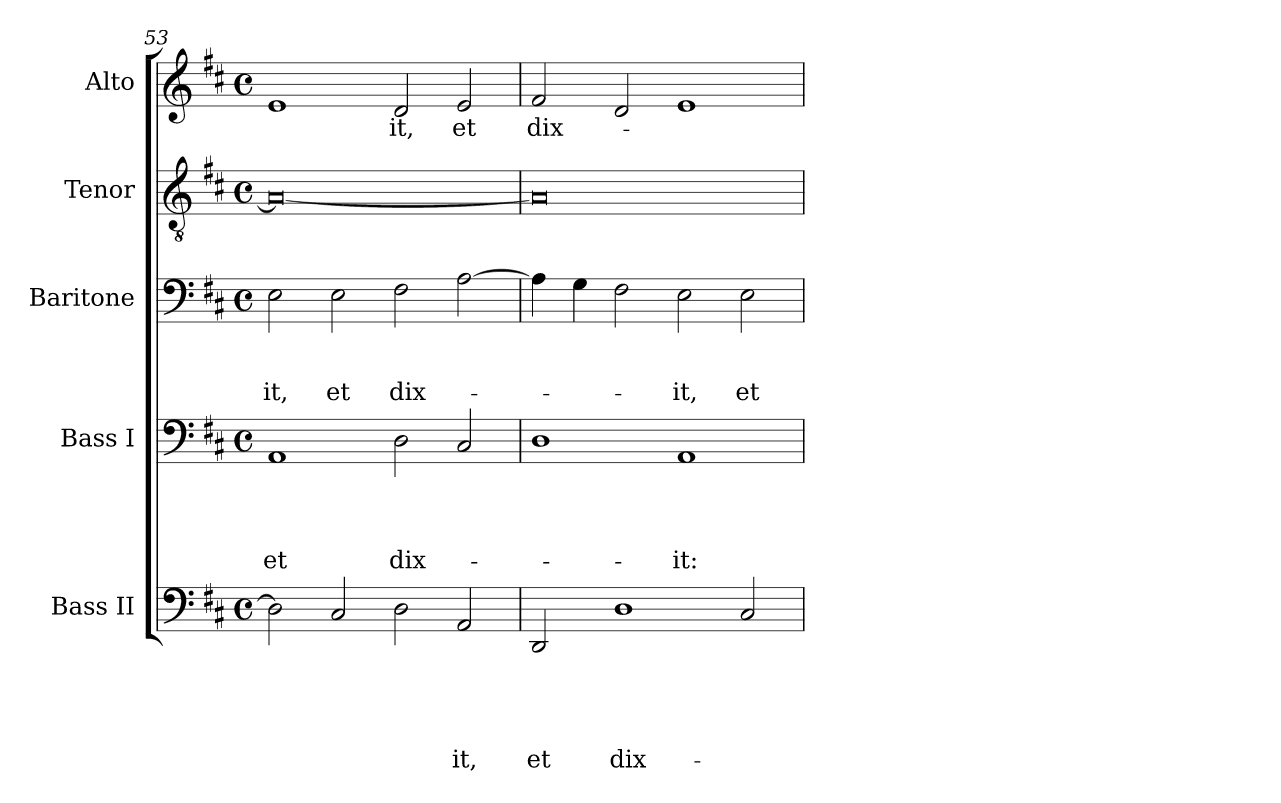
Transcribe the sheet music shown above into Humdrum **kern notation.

**kern	**text	**text	**text	**text	**text	**kern	**text	**text	**text	**text	**kern	**text	**text	**text	**kern	**text	**kern	**text
*part5	*part5	*part5	*part5	*part5	*part5	*part4	*part4	*part4	*part4	*part4	*part3	*part3	*part3	*part3	*part2	*part2	*part1	*part1
*staff5	*staff5	*staff5	*staff5	*staff5	*staff5	*staff4	*staff4	*staff4	*staff4	*staff4	*staff3	*staff3	*staff3	*staff3	*staff2	*staff2	*staff1	*staff1
*I"Bass II	*	*	*	*	*	*I"Bass I	*	*	*	*	*I"Baritone	*	*	*	*I"Tenor	*	*I"Alto	*
*clefF4	*	*	*	*	*	*clefF4	*	*	*	*	*clefF4	*	*	*	*clefGv2	*	*clefG2	*
*k[f#c#]	*	*	*	*	*	*k[f#c#]	*	*	*	*	*k[f#c#]	*	*	*	*k[f#c#]	*	*k[f#c#]	*
*D:	*	*	*	*	*	*D:	*	*	*	*	*D:	*	*	*	*D:	*	*D:	*
*M4/4	*	*	*	*	*	*M4/4	*	*	*	*	*M4/4	*	*	*	*M4/4	*	*M4/4	*
*met(c)	*	*	*	*	*	*met(c)	*	*	*	*	*met(c)	*	*	*	*met(c)	*	*met(c)	*
=53	=53	=53	=53	=53	=53	=53	=53	=53	=53	=53	=53	=53	=53	=53	=53	=53	=53	=53
!	!	!	!	!	!	!	!	!	!	!LO:LY:b	!	!	!	!LO:LY:b	!	!	!	!
2D\]	.	.	.	.	.	1AA	.	.	.	et	2E\	.	.	-it,	0A_	.	1e	.
!	!	!	!	!	!	!	!	!	!	!	!	!	!	!LO:LY:b	!	!	!	!
2C#/	.	.	.	.	.	.	.	.	.	.	2E\	.	.	et	.	.	.	.
!	!	!	!	!	!	!	!	!	!	!LO:LY:b	!	!	!	!LO:LY:b	!	!	!	!LO:LY:b
2D\	.	.	.	.	.	2D\	.	.	.	dix-	2F#\	.	.	dix-	.	.	2d/	-it,
!	!	!	!	!	!LO:LY:b	!	!	!	!	!	!	!	!	!	!	!	!	!LO:LY:b
2AA/	.	.	.	.	-it,	2C#/	.	.	.	.	[<2A\	.	.	.	.	.	2e/	et
!!LO:LB:g=z
=54	=54	=54	=54	=54	=54	=54	=54	=54	=54	=54	=54	=54	=54	=54	=54	=54	=54	=54
!	!	!	!	!	!LO:LY:b	!	!	!	!	!	!	!	!	!	!	!	!	!LO:LY:b
2DD/	.	.	.	.	et	1D	.	.	.	.	4A\]	.	.	.	0A]	.	2f#/	dix-
.	.	.	.	.	.	.	.	.	.	.	4G\	.	.	.	.	.	.	.
!	!	!	!	!	!LO:LY:b	!	!	!	!	!	!	!	!	!	!	!	!	!
1D	.	.	.	.	dix-	.	.	.	.	.	2F#\	.	.	.	.	.	2d/	.
!	!	!	!	!	!	!	!	!	!	!LO:LY:b	!	!	!	!LO:LY:b	!	!	!	!
.	.	.	.	.	.	1AA	.	.	.	-it:	2E\	.	.	-it,	.	.	1e	.
!	!	!	!	!	!	!	!	!	!	!	!	!	!	!LO:LY:b	!	!	!	!
2C#/	.	.	.	.	.	.	.	.	.	.	2E\	.	.	et	.	.	.	.
=	=	=	=	=	=	=	=	=	=	=	=	=	=	=	=	=	=	=
*-	*-	*-	*-	*-	*-	*-	*-	*-	*-	*-	*-	*-	*-	*-	*-	*-	*-	*-
